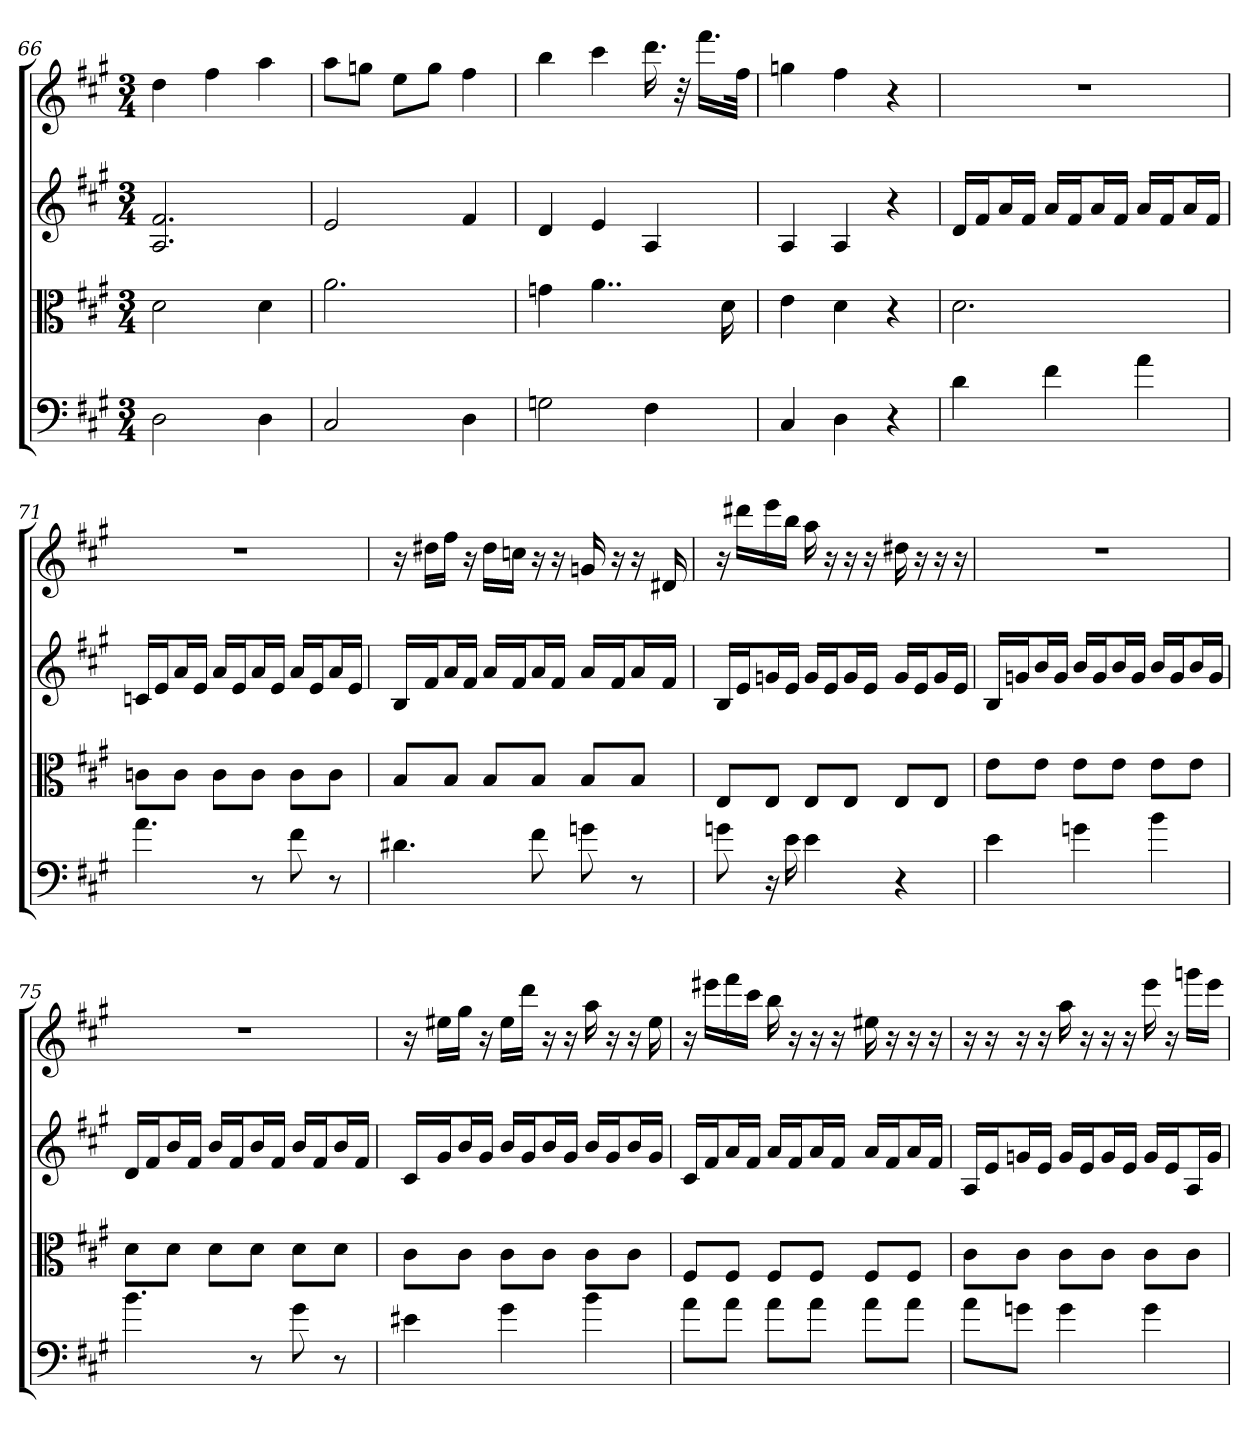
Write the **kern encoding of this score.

**kern	**kern	**kern	**kern
*part4	*part3	*part2	*part1
*staff4	*staff3	*staff2	*staff1
*clefF4	*clefC3	*clefG2	*clefG2
*k[f#c#g#]	*k[f#c#g#]	*k[f#c#g#]	*k[f#c#g#]
*A:	*A:	*A:	*A:
*M3/4	*M3/4	*M3/4	*M3/4
=66	=66	=66	=66
2D	2d	2.A 2.f#	4dd
.	.	.	4ff#
4D	4d	.	4aa
=67	=67	=67	=67
2C#	2.a	2e	8aa\L
.	.	.	8ggn\J
.	.	.	8ee\L
.	.	.	8gg\J
4D	.	4f#	4ff#
=68	=68	=68	=68
2Gn	4gn	4d	4bb
.	4..a	4e	4ccc#
4F#	.	4A	16.ddd
.	.	.	32r
.	.	.	16.fff#\LL
.	16d	.	.
.	.	.	32ff#\JJk
=69	=69	=69	=69
4C#	4e	4A	4ggn
4D	4d	4A	4ff#
4r	4r	4r	4r
=70	=70	=70	=70
4d	2.d	16d/LL	2.r
.	.	16f#/J	.
.	.	16a/L	.
.	.	16f#/JJ	.
4f#	.	16a/LL	.
.	.	16f#/J	.
.	.	16a/L	.
.	.	16f#/JJ	.
4a	.	16a/LL	.
.	.	16f#/J	.
.	.	16a/L	.
.	.	16f#/JJ	.
=71	=71	=71	=71
4.a	8cn\L	16cn/LL	2.r
.	.	16e/J	.
.	8c\J	16a/L	.
.	.	16e/JJ	.
.	8c\L	16a/LL	.
.	.	16e/J	.
8r	8c\J	16a/L	.
.	.	16e/JJ	.
8f#	8c\L	16a/LL	.
.	.	16e/J	.
8r	8c\J	16a/L	.
.	.	16e/JJ	.
=72	=72	=72	=72
4.d#X	8B/L	16B/LL	16r
.	.	16f#/J	16dd#X\LL
.	8B/J	16a/L	16ff#\JJ
.	.	16f#/JJ	16r
.	8B/L	16a/LL	16dd#\LL
.	.	16f#/J	16ccn\JJ
8f#	8B/J	16a/L	16r
.	.	16f#/JJ	16r
8gn	8B/L	16a/LL	16gn
.	.	16f#/J	16r
8r	8B/J	16a/L	16r
.	.	16f#/JJ	16d#X
=73	=73	=73	=73
8gn	8E/L	16B/LL	16r
.	.	16e/J	16ddd#X\LL
16r	8E/J	16gn/L	16eee\
16e	.	16e/JJ	16bb\JJ
4e	8E/L	16g/LL	16aa
.	.	16e/J	16r
.	8E/J	16g/L	16r
.	.	16e/JJ	16r
4r	8E/L	16g/LL	16dd#X
.	.	16e/J	16r
.	8E/J	16g/L	16r
.	.	16e/JJ	16r
=74	=74	=74	=74
4e	8e\L	16B/LL	2.r
.	.	16gn/J	.
.	8e\J	16b/L	.
.	.	16g/JJ	.
4gn	8e\L	16b/LL	.
.	.	16g/J	.
.	8e\J	16b/L	.
.	.	16g/JJ	.
4b	8e\L	16b/LL	.
.	.	16g/J	.
.	8e\J	16b/L	.
.	.	16g/JJ	.
=75	=75	=75	=75
4.b	8d\L	16d/LL	2.r
.	.	16f#/J	.
.	8d\J	16b/L	.
.	.	16f#/JJ	.
.	8d\L	16b/LL	.
.	.	16f#/J	.
8r	8d\J	16b/L	.
.	.	16f#/JJ	.
8g#	8d\L	16b/LL	.
.	.	16f#/J	.
8r	8d\J	16b/L	.
.	.	16f#/JJ	.
=76	=76	=76	=76
4e#X	8c#\L	16c#/LL	16r
.	.	16g#/J	16ee#X\LL
.	8c#\J	16b/L	16gg#\JJ
.	.	16g#/JJ	16r
4g#	8c#\L	16b/LL	16ee#\LL
.	.	16g#/J	16ddd\JJ
.	8c#\J	16b/L	16r
.	.	16g#/JJ	16r
4b	8c#\L	16b/LL	16aa
.	.	16g#/J	16r
.	8c#\J	16b/L	16r
.	.	16g#/JJ	16ee#
=77	=77	=77	=77
8a\L	8F#/L	16c#/LL	16r
.	.	16f#/J	16eee#X\LL
8a\J	8F#/J	16a/L	16fff#\
.	.	16f#/JJ	16ccc#\JJ
8a\L	8F#/L	16a/LL	16bb
.	.	16f#/J	16r
8a\J	8F#/J	16a/L	16r
.	.	16f#/JJ	16r
8a\L	8F#/L	16a/LL	16ee#X
.	.	16f#/J	16r
8a\J	8F#/J	16a/L	16r
.	.	16f#/JJ	16r
=78	=78	=78	=78
8a\L	8c#\L	16A/LL	16r
.	.	16e/J	16r
8gn\J	8c#\J	16gn/L	16r
.	.	16e/JJ	16r
4g	8c#\L	16g/LL	16aa
.	.	16e/J	16r
.	8c#\J	16g/L	16r
.	.	16e/JJ	16r
4g	8c#\L	16g/LL	16eee
.	.	16e/J	16r
.	8c#\J	16A/L	16gggn\LL
.	.	16g/JJ	16eee\JJ
=	=	=	=
*-	*-	*-	*-
